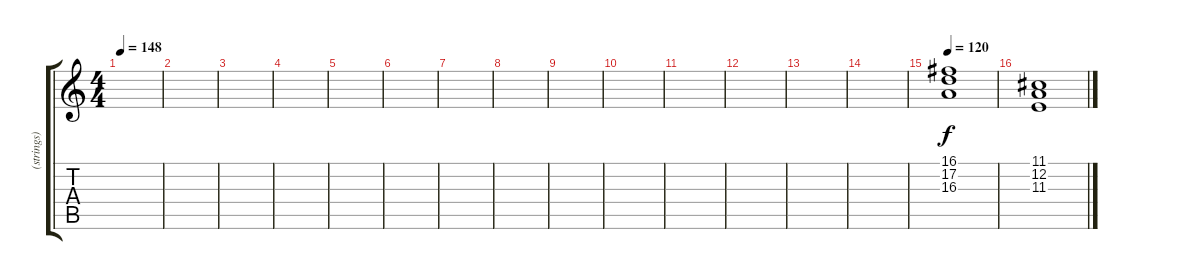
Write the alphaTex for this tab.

\track ("(strings)" "(strings)") {instrument choiraahs}
\staff {score tabs}
\tuning (D4 A3 F3 C3 G2 D2) {hide}
\ts (4 4)
\tempo 148
\clef g2
\ks c
|
|
|
|
|
|
|
|
|
|
|
|
|
|
\tempo 120
(16.1 17.2 16.3).1{volume 11} |
(11.1 12.2 11.3).1
